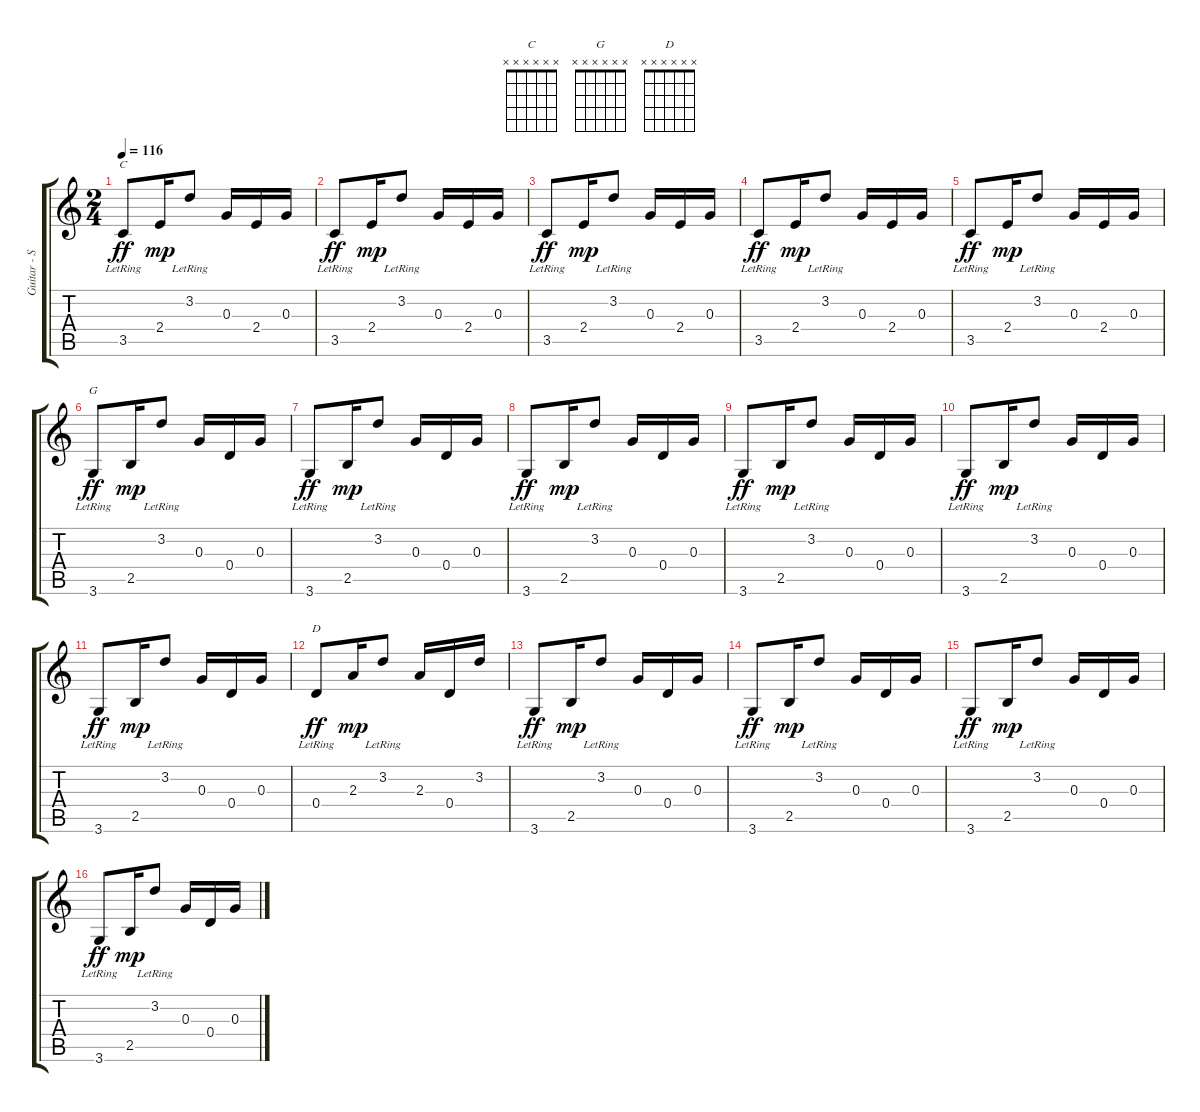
\track ("Guitar - Standard" "Guitar - S") {instrument acousticguitarnylon}
\staff {score tabs}
\tuning (E4 B3 G3 D3 A2 E2) {hide}
\chord ("C" x x x x x x) {firstfret 0}
\chord ("G" x x x x x x) {firstfret 0}
\chord ("D" x x x x x x) {firstfret 0}
\ts (2 4)
\tempo 116
\clef g2
\ks c
3.5{lr}.8{ch "C" dy ff} 2.4.16{dy mp} 3.2{lr}.8 0.3.16 2.4.16 0.3.16 |
3.5{lr}.8{dy ff} 2.4.16{dy mp} 3.2{lr}.8 0.3.16 2.4.16 0.3.16 |
3.5{lr}.8{dy ff} 2.4.16{dy mp} 3.2{lr}.8 0.3.16 2.4.16 0.3.16 |
3.5{lr}.8{dy ff} 2.4.16{dy mp} 3.2{lr}.8 0.3.16 2.4.16 0.3.16 |
3.5{lr}.8{dy ff} 2.4.16{dy mp} 3.2{lr}.8 0.3.16 2.4.16 0.3.16 |
3.6{lr}.8{ch "G" dy ff} 2.5.16{dy mp} 3.2{lr}.8 0.3.16 0.4.16 0.3.16 |
3.6{lr}.8{dy ff} 2.5.16{dy mp} 3.2{lr}.8 0.3.16 0.4.16 0.3.16 |
3.6{lr}.8{dy ff} 2.5.16{dy mp} 3.2{lr}.8 0.3.16 0.4.16 0.3.16 |
3.6{lr}.8{dy ff} 2.5.16{dy mp} 3.2{lr}.8 0.3.16 0.4.16 0.3.16 |
3.6{lr}.8{dy ff} 2.5.16{dy mp} 3.2{lr}.8 0.3.16 0.4.16 0.3.16 |
3.6{lr}.8{dy ff} 2.5.16{dy mp} 3.2{lr}.8 0.3.16 0.4.16 0.3.16 |
0.4{lr}.8{ch "D" dy ff} 2.3.16{dy mp} 3.2{lr}.8 2.3.16 0.4.16 3.2.16 |
3.6{lr}.8{dy ff} 2.5.16{dy mp} 3.2{lr}.8 0.3.16 0.4.16 0.3.16 |
3.6{lr}.8{dy ff} 2.5.16{dy mp} 3.2{lr}.8 0.3.16 0.4.16 0.3.16 |
3.6{lr}.8{dy ff} 2.5.16{dy mp} 3.2{lr}.8 0.3.16 0.4.16 0.3.16 |
3.6{lr}.8{dy ff} 2.5.16{dy mp} 3.2{lr}.8 0.3.16 0.4.16 0.3.16
